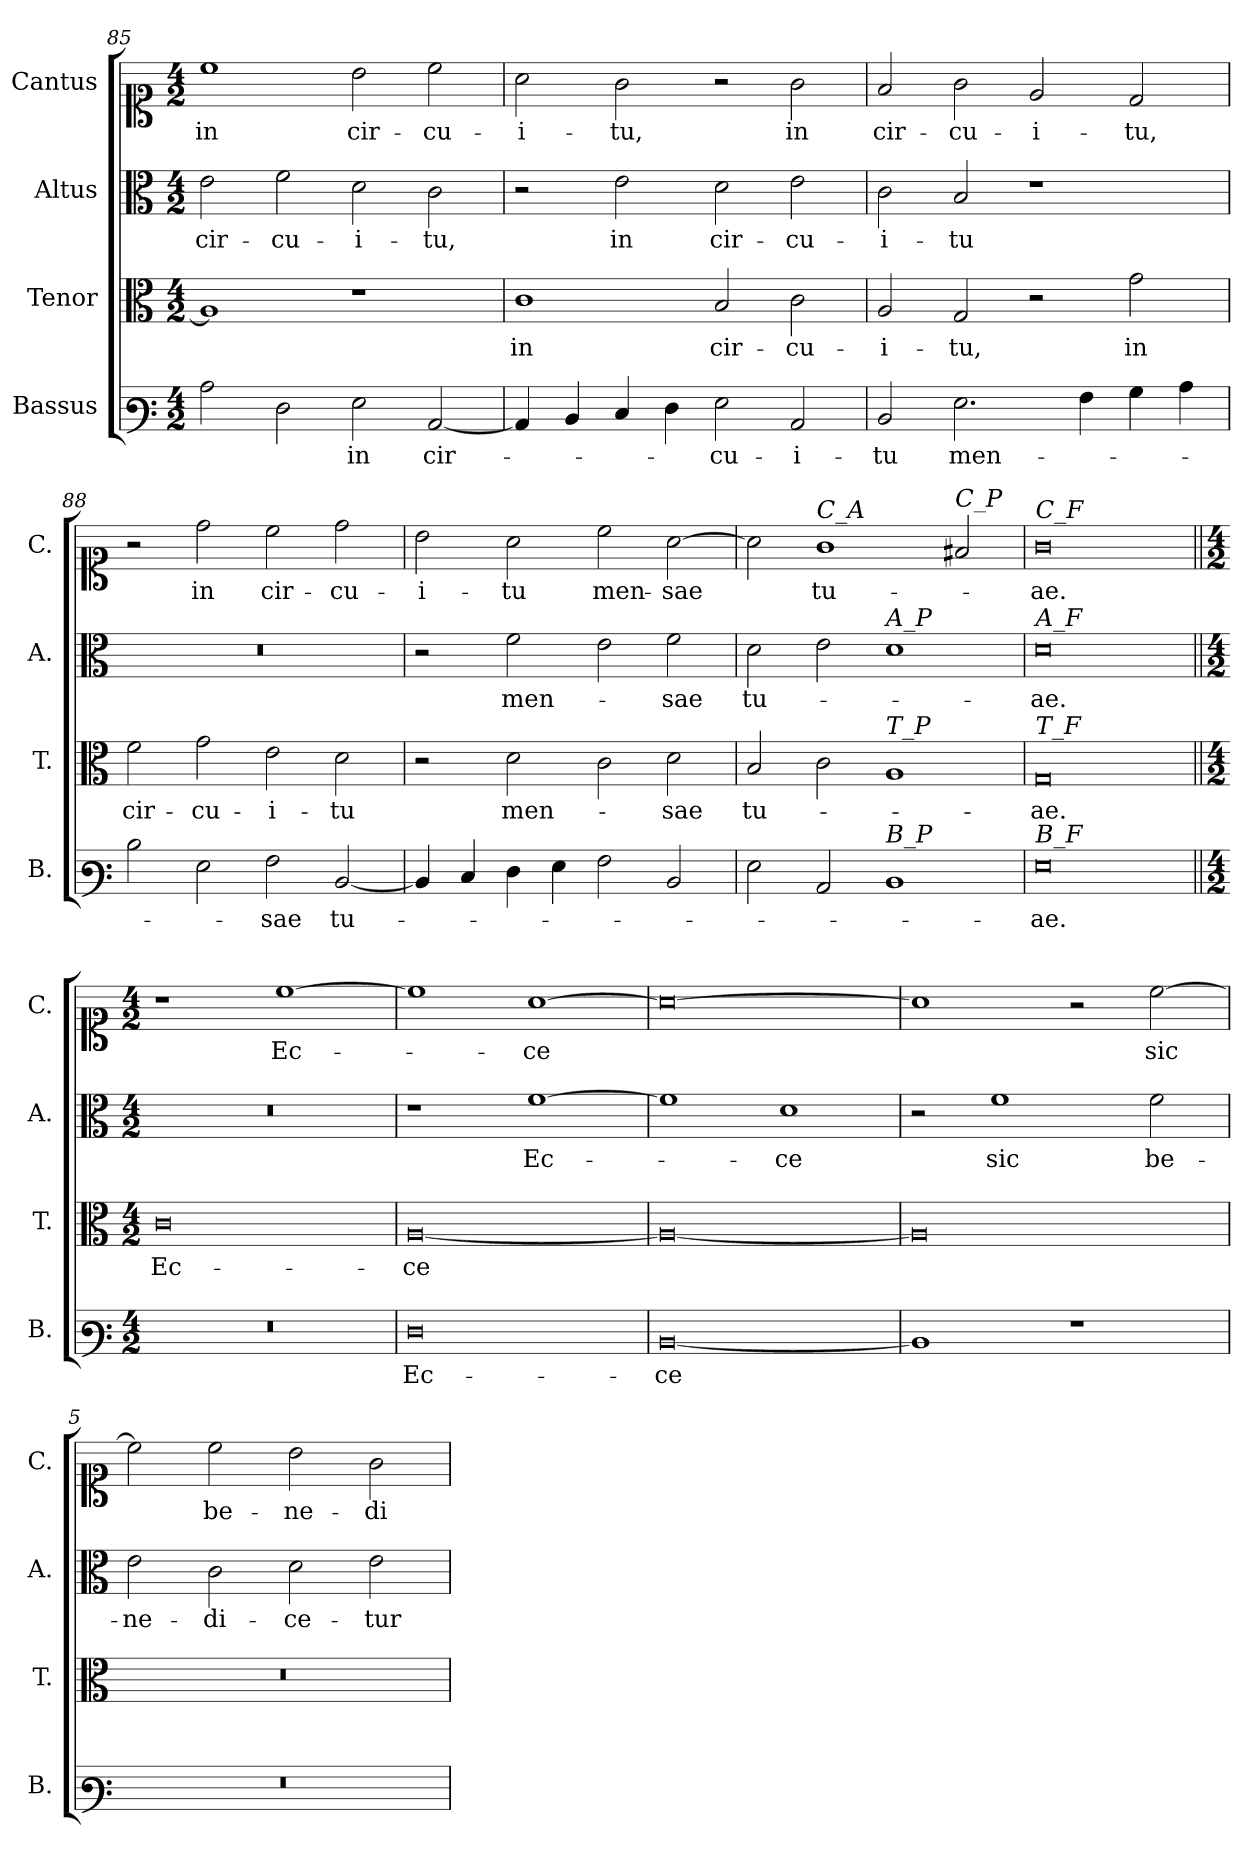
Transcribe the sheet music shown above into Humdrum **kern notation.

**kern	**text	**kern	**text	**kern	**text	**kern	**text
*part4	*part4	*part3	*part3	*part2	*part2	*part1	*part1
*staff4	*staff4	*staff3	*staff3	*staff2	*staff2	*staff1	*staff1
*I"Bassus	*	*I"Tenor	*	*I"Altus	*	*I"Cantus	*
*I'B.	*	*I'T.	*	*I'A.	*	*I'C.	*
*clefF3	*	*clefC3	*	*clefC3	*	*clefC1	*
*k[]	*	*k[]	*	*k[]	*	*k[]	*
*M4/2	*	*M4/2	*	*M4/2	*	*M4/2	*
=85	=85	=85	=85	=85	=85	=85	=85
!	!	!	!	!	!LO:LY:b	!	!LO:LY:b
2c\	.	1A]	.	2e\	cir-	1cc	in
!	!	!	!	!	!LO:LY:b	!	!
2F\	.	.	.	2f\	-cu-	.	.
!	!LO:LY:b	!	!	!	!LO:LY:b	!	!LO:LY:b
2G\	in	1r	.	2d\	-i-	2b\	cir-
!	!LO:LY:b	!	!	!	!LO:LY:b	!	!LO:LY:b
[2C/	cir-	.	.	2c\	-tu,	2cc\	-cu-
=86	=86	=86	=86	=86	=86	=86	=86
!	!	!	!LO:LY:b	!	!	!	!LO:LY:b
4C/]	.	1c	in	2r	.	2a\	-i-
4D/	.	.	.	.	.	.	.
!	!	!	!	!	!LO:LY:b	!	!LO:LY:b
4E/	.	.	.	2e\	in	2g\	-tu,
4F\	.	.	.	.	.	.	.
!	!LO:LY:b	!	!LO:LY:b	!	!LO:LY:b	!	!
2G\	-cu-	2B/	cir-	2d\	cir-	2r	.
!	!LO:LY:b	!	!LO:LY:b	!	!LO:LY:b	!	!LO:LY:b
2C/	-i-	2c\	-cu-	2e\	-cu-	2g\	in
!!LO:PB:g=z
=87	=87	=87	=87	=87	=87	=87	=87
!	!LO:LY:b	!	!LO:LY:b	!	!LO:LY:b	!	!LO:LY:b
2D/	-tu	2A/	-i-	2c\	-i-	2f/	cir-
!	!LO:LY:b	!	!LO:LY:b	!	!LO:LY:b	!	!LO:LY:b
2.G\	men-	2G/	-tu,	2B/	-tu	2g\	-cu-
!	!	!	!	!	!	!	!LO:LY:b
.	.	2r	.	1r	.	2e/	-i-
4A\	.	.	.	.	.	.	.
!	!	!	!LO:LY:b	!	!	!	!LO:LY:b
4B\	.	2g\	in	.	.	2d/	-tu,
4c\	.	.	.	.	.	.	.
=88	=88	=88	=88	=88	=88	=88	=88
!	!	!	!LO:LY:b	!	!	!	!
2d\	.	2f\	cir-	0r	.	2r	.
!	!	!	!LO:LY:b	!	!	!	!LO:LY:b
2G\	.	2g\	-cu-	.	.	2dd\	in
!	!LO:LY:b	!	!LO:LY:b	!	!	!	!LO:LY:b
2A\	-sae	2e\	-i-	.	.	2cc\	cir-
!	!LO:LY:b	!	!LO:LY:b	!	!	!	!LO:LY:b
[2D/	tu-	2d\	-tu	.	.	2dd\	-cu-
=89	=89	=89	=89	=89	=89	=89	=89
!	!	!	!	!	!	!	!LO:LY:b
4D/]	.	2r	.	2r	.	2b\	-i-
4E/	.	.	.	.	.	.	.
!	!	!	!LO:LY:b	!	!LO:LY:b	!	!LO:LY:b
4F\	.	2d\	men-	2f\	men-	2a\	-tu
4G\	.	.	.	.	.	.	.
!	!	!	!	!	!	!	!LO:LY:b
2A\	.	2c\	.	2e\	.	2cc\	men-
!	!	!	!LO:LY:b	!	!LO:LY:b	!	!LO:LY:b
2D/	.	2d\	sae	2f\	sae	[2a\	-sae
=90	=90	=90	=90	=90	=90	=90	=90
!	!	!	!LO:LY:b	!	!LO:LY:b	!	!
2G\	.	2B/	tu-	2d\	tu-	2a\]	.
!	!	!	!	!	!	!LO:TX:a:i:t=C_A	!
!	!	!	!	!	!	!	!LO:LY:b
2C/	.	2c\	.	2e\	.	1g	tu-
!	!	!	!	!LO:TX:a:i:t=A_P	!	!	!
!	!	!LO:TX:a:i:t=T_P	!	!	!	!	!
!LO:TX:a:i:t=B_P	!	!	!	!	!	!	!
1D	.	1A	.	1d	.	.	.
!	!	!	!	!	!	!LO:TX:a:i:t=C_P	!
.	.	.	.	.	.	2f#X/	.
=91	=91	=91	=91	=91	=91	=91	=91
!	!	!	!	!	!	!LO:TX:a:i:t=C_F	!
!	!	!	!	!LO:TX:a:i:t=A_F	!	!	!
!	!	!LO:TX:a:i:t=T_F	!	!	!	!	!
!LO:TX:a:i:t=B_F	!	!	!	!	!	!	!
!	!LO:LY:b	!	!LO:LY:b	!	!LO:LY:b	!	!LO:LY:b
0G	-ae.	0G	-ae.	0d	-ae.	0g	-ae.
!!LO:LB:g=z
=1||	=1||	=1||	=1||	=1||	=1||	=1||	=1||
*M4/2	*	*M4/2	*	*M4/2	*	*M4/2	*
!	!	!	!LO:LY:b	!	!	!	!
0r	.	0c	Ec-	0r	.	1r	.
!	!	!	!	!	!	!	!LO:LY:b
.	.	.	.	.	.	[1cc	Ec-
=2	=2	=2	=2	=2	=2	=2	=2
!	!LO:LY:b	!	!LO:LY:b	!	!	!	!
0F	Ec-	[0A	-ce	1r	.	1cc]	.
!	!	!	!	!	!LO:LY:b	!	!LO:LY:b
.	.	.	.	[1f	Ec-	[1a	-ce
=3	=3	=3	=3	=3	=3	=3	=3
!	!LO:LY:b	!	!	!	!	!	!
[0D	-ce	0A_	.	1f]	.	0a_	.
!	!	!	!	!	!LO:LY:b	!	!
.	.	.	.	1d	-ce	.	.
=4	=4	=4	=4	=4	=4	=4	=4
1D]	.	0A]	.	2r	.	1a]	.
!	!	!	!	!	!LO:LY:b	!	!
.	.	.	.	1f	sic	.	.
1r	.	.	.	.	.	2r	.
!	!	!	!	!	!LO:LY:b	!	!LO:LY:b
.	.	.	.	2f\	be-	[2cc\	sic
=5	=5	=5	=5	=5	=5	=5	=5
!	!	!	!	!	!LO:LY:b	!	!
0r	.	0r	.	2e\	-ne-	2cc\]	.
!	!	!	!	!	!LO:LY:b	!	!LO:LY:b
.	.	.	.	2c\	-di-	2cc\	be-
!	!	!	!	!	!LO:LY:b	!	!LO:LY:b
.	.	.	.	2d\	-ce-	2b\	-ne-
!	!	!	!	!	!LO:LY:b	!	!LO:LY:b
.	.	.	.	2e\	-tur	2g\	-di-
=	=	=	=	=	=	=	=
*-	*-	*-	*-	*-	*-	*-	*-
